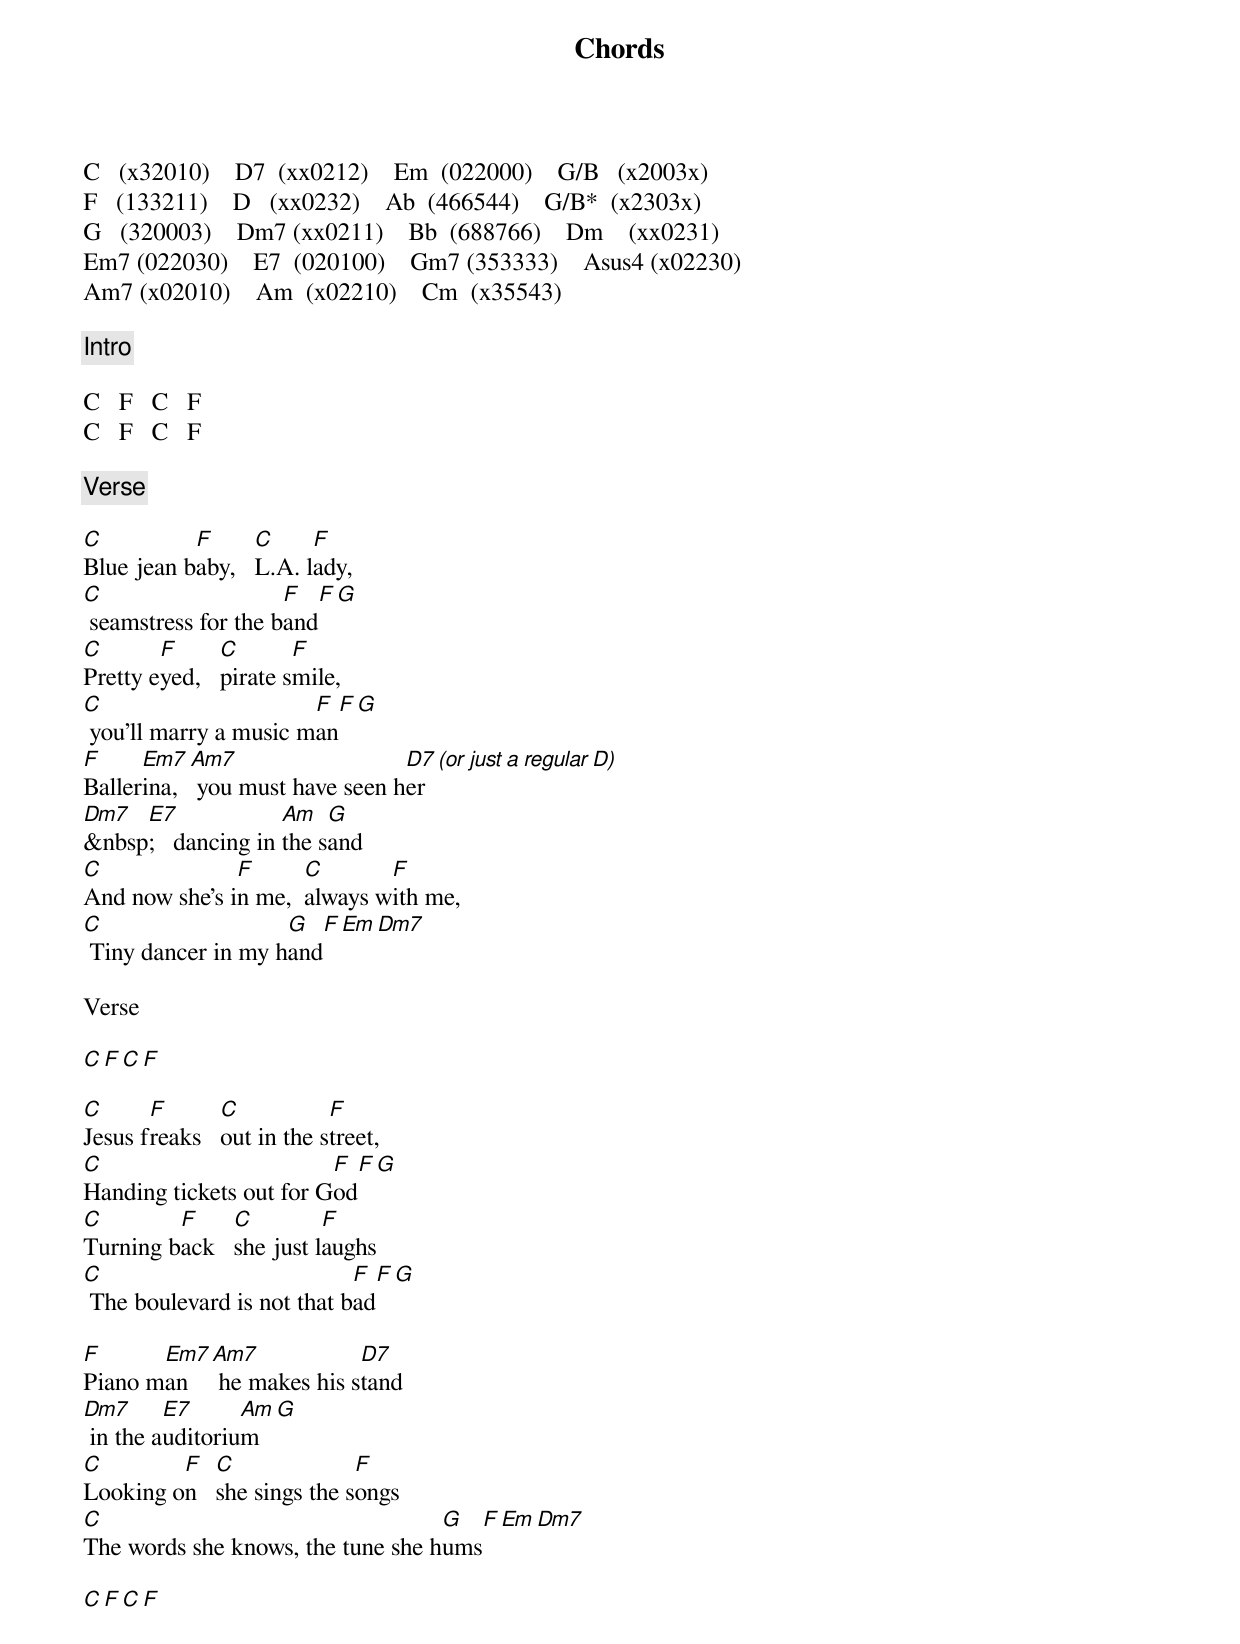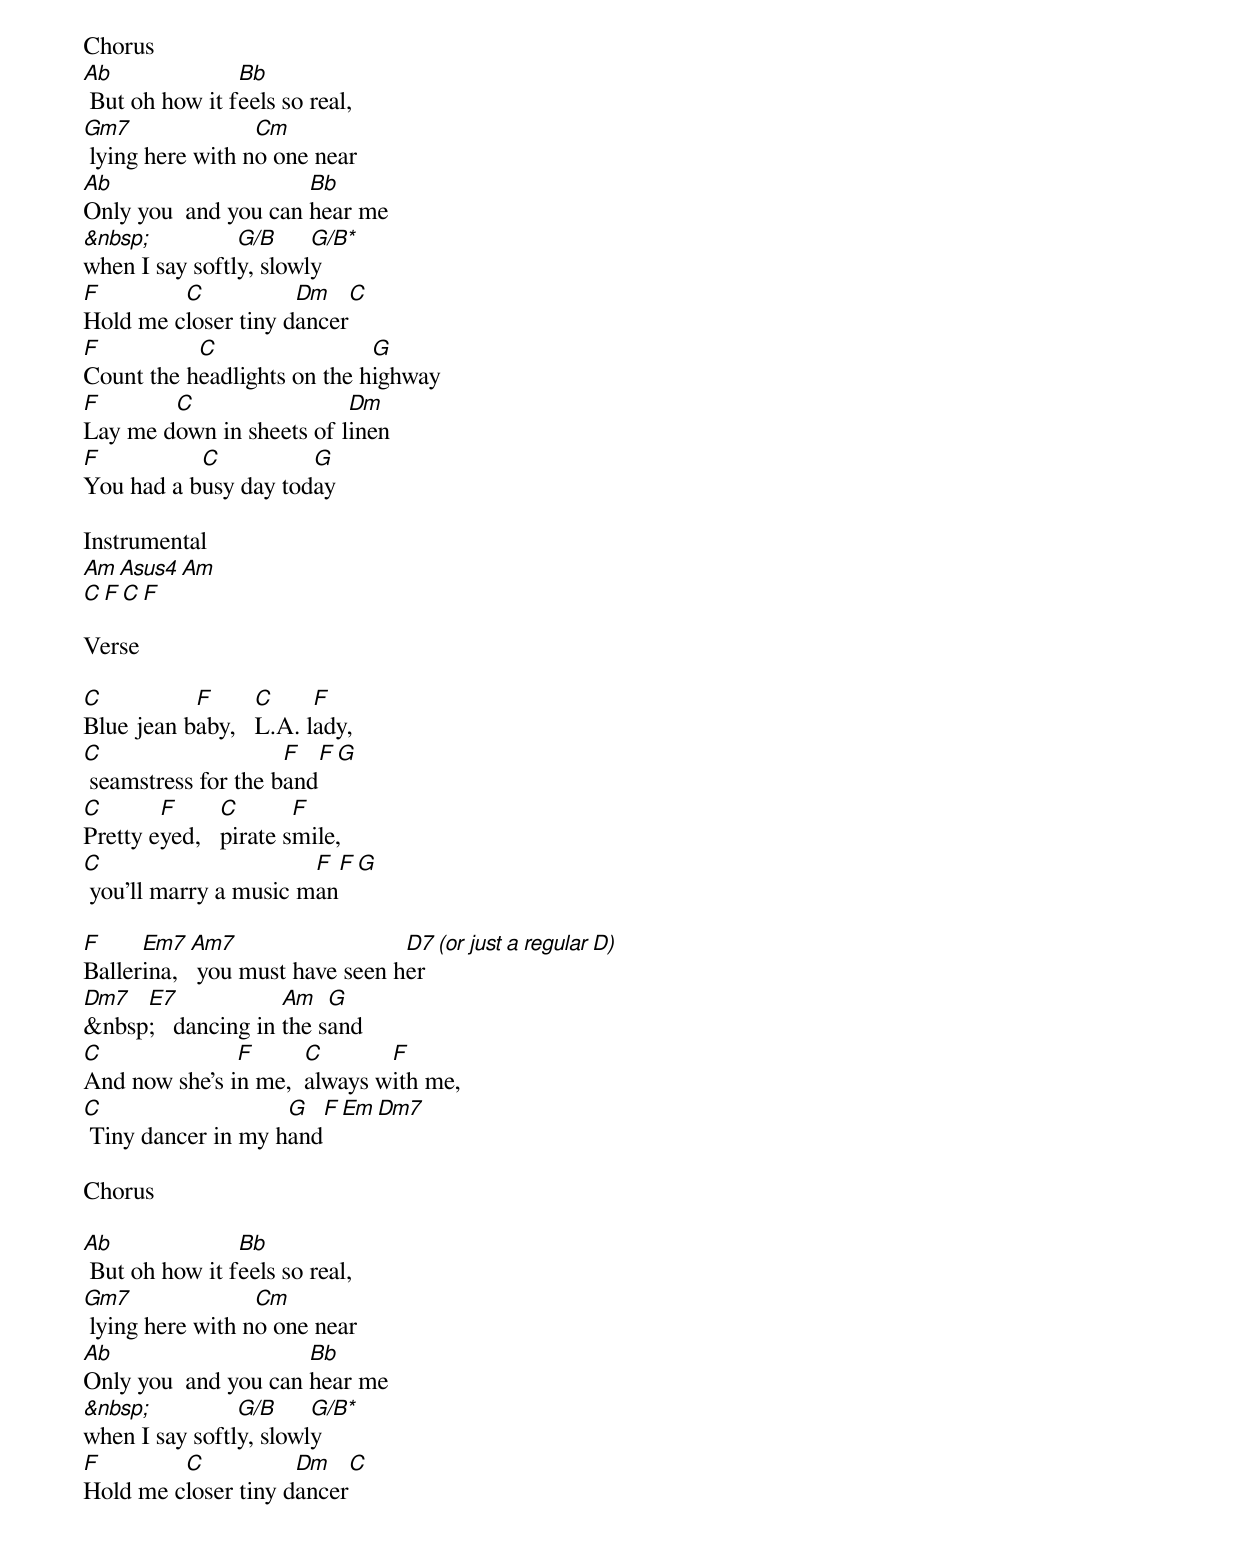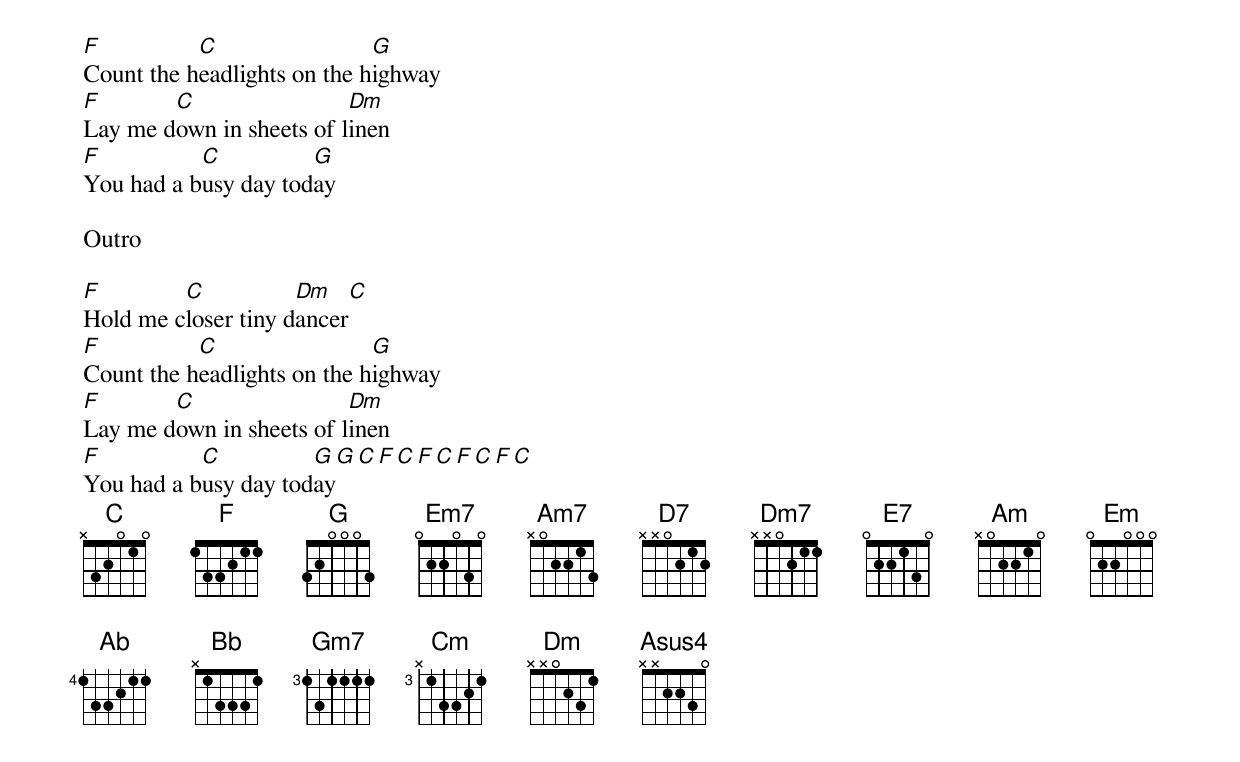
Chords

C   (x32010)    D7  (xx0212)    Em  (022000)    G/B   (x2003x)
F   (133211)    D   (xx0232)    Ab  (466544)    G/B*  (x2303x)
G   (320003)    Dm7 (xx0211)    Bb  (688766)    Dm    (xx0231)
Em7 (022030)    E7  (020100)    Gm7 (353333)    Asus4 (x02230)
Am7 (x02010)    Am  (x02210)    Cm  (x35543)

Intro

C   F   C   F
C   F   C   F

Verse

C          F      C     F
Blue jean baby,   L.A. lady,
C                    F     F G
 seamstress for the band
C       F      C       F
Pretty eyed,   pirate smile,
C                      F     F G
 you'll marry a music man
F     Em7   Am7                  D7 (or just a regular D)
Ballerina,   you must have seen her
Dm7  E7             Am   G
&nbsp;   dancing in the sand
C              F      C       F
And now she's in me,  always with me,
C                   G   F  Em  Dm7
 Tiny dancer in my hand

Verse

C   F   C   F

C      F       C           F
Jesus freaks   out in the street,
C                        F     F G
Handing tickets out for God
C        F     C         F
Turning back   she just laughs
C                           F   F G
 The boulevard is not that bad

F      Em7  Am7            D7
Piano man    he makes his stand
Dm7      E7      Am   G
 in the auditorium
C        F   C              F
Looking on   she sings the songs
C                                  G  F  Em Dm7
The words she knows, the tune she hums

C   F   C   F

Chorus
Ab              Bb
 But oh how it feels so real,
Gm7               Cm
 lying here with no one near
Ab                    Bb
Only you  and you can hear me
&nbsp;          G/B     G/B*
when I say softly, slowly
F        C           Dm       C
Hold me closer tiny dancer
F          C                 G
Count the headlights on the highway
F       C                 Dm
Lay me down in sheets of linen
F          C          G
You had a busy day today

Instrumental
Am  Asus4   Am
C   F   C   F

Verse

C          F      C     F
Blue jean baby,   L.A. lady,
C                    F     F G
 seamstress for the band
C       F      C       F
Pretty eyed,   pirate smile,
C                      F     F G
 you'll marry a music man

F     Em7   Am7                  D7 (or just a regular D)
Ballerina,   you must have seen her
Dm7  E7             Am   G
&nbsp;   dancing in the sand
C              F      C       F
And now she's in me,  always with me,
C                   G   F  Em  Dm7
 Tiny dancer in my hand

Chorus

Ab              Bb
 But oh how it feels so real,
Gm7               Cm
 lying here with no one near
Ab                    Bb
Only you  and you can hear me
&nbsp;          G/B     G/B*
when I say softly, slowly
F        C           Dm       C
Hold me closer tiny dancer
F          C                 G
Count the headlights on the highway
F       C                 Dm
Lay me down in sheets of linen
F          C          G
You had a busy day today

Outro

F        C           Dm       C
Hold me closer tiny dancer
F          C                 G
Count the headlights on the highway
F       C                 Dm
Lay me down in sheets of linen
F          C          G    G     C   F   C   F   C   F   C  F C
You had a busy day today
